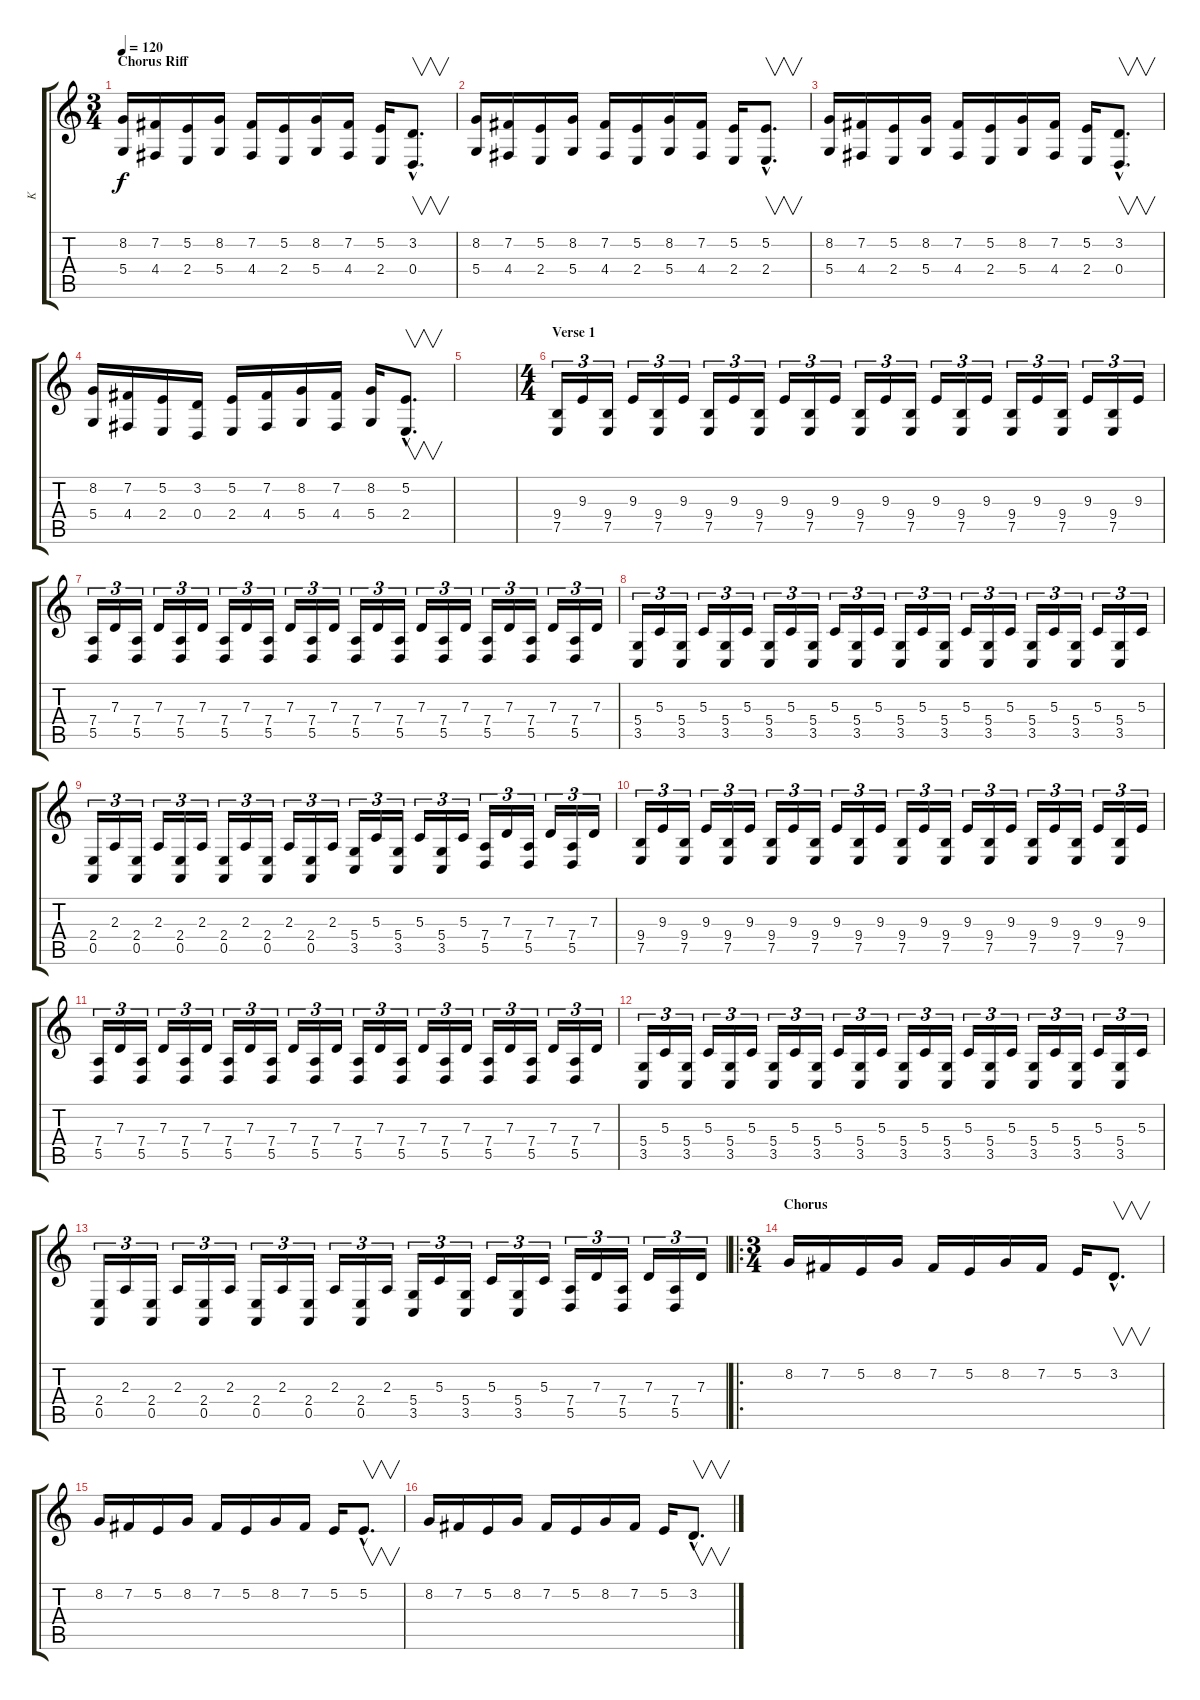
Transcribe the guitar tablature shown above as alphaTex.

\track ("K" "K") {instrument harpsichord}
\staff {score tabs}
\tuning (E4 B3 G3 D3 A2 E2) {hide}
\ts (3 4)
\section ("" "Chorus Riff")
\tempo 120
\clef g2
\ks c
(8.2 5.4).16{dy f} (7.2 4.4).16 (5.2 2.4).16 (8.2 5.4).16 (7.2 4.4).16 (5.2 2.4).16 (8.2 5.4).16 (7.2 4.4).16 (5.2 2.4).16 (3.2{hac} 0.4{hac}).8{v d} |
(8.2 5.4).16 (7.2 4.4).16 (5.2 2.4).16 (8.2 5.4).16 (7.2 4.4).16 (5.2 2.4).16 (8.2 5.4).16 (7.2 4.4).16 (5.2 2.4).16 (5.2{hac} 2.4{hac}).8{v d} |
(8.2 5.4).16 (7.2 4.4).16 (5.2 2.4).16 (8.2 5.4).16 (7.2 4.4).16 (5.2 2.4).16 (8.2 5.4).16 (7.2 4.4).16 (5.2 2.4).16 (3.2{hac} 0.4{hac}).8{v d} |
(8.2 5.4).16 (7.2 4.4).16 (5.2 2.4).16 (3.2 0.4).16 (5.2 2.4).16 (7.2 4.4).16 (8.2 5.4).16 (7.2 4.4).16 (8.2 5.4).16 (5.2{hac} 2.4{hac}).8{v d} |
|
\ts (4 4)
\section ("" "Verse 1")
(9.4 7.5).16{tu (3 2)} 9.3.16{tu (3 2)} (9.4 7.5).16{tu (3 2)} 9.3.16{tu (3 2)} (9.4 7.5).16{tu (3 2)} 9.3.16{tu (3 2)} (9.4 7.5).16{tu (3 2)} 9.3.16{tu (3 2)} (9.4 7.5).16{tu (3 2)} 9.3.16{tu (3 2)} (9.4 7.5).16{tu (3 2)} 9.3.16{tu (3 2)} (9.4 7.5).16{tu (3 2)} 9.3.16{tu (3 2)} (9.4 7.5).16{tu (3 2)} 9.3.16{tu (3 2)} (9.4 7.5).16{tu (3 2)} 9.3.16{tu (3 2)} (9.4 7.5).16{tu (3 2)} 9.3.16{tu (3 2)} (9.4 7.5).16{tu (3 2)} 9.3.16{tu (3 2)} (9.4 7.5).16{tu (3 2)} 9.3.16{tu (3 2)} |
(7.4 5.5).16{tu (3 2)} 7.3.16{tu (3 2)} (7.4 5.5).16{tu (3 2)} 7.3.16{tu (3 2)} (7.4 5.5).16{tu (3 2)} 7.3.16{tu (3 2)} (7.4 5.5).16{tu (3 2)} 7.3.16{tu (3 2)} (7.4 5.5).16{tu (3 2)} 7.3.16{tu (3 2)} (7.4 5.5).16{tu (3 2)} 7.3.16{tu (3 2)} (7.4 5.5).16{tu (3 2)} 7.3.16{tu (3 2)} (7.4 5.5).16{tu (3 2)} 7.3.16{tu (3 2)} (7.4 5.5).16{tu (3 2)} 7.3.16{tu (3 2)} (7.4 5.5).16{tu (3 2)} 7.3.16{tu (3 2)} (7.4 5.5).16{tu (3 2)} 7.3.16{tu (3 2)} (7.4 5.5).16{tu (3 2)} 7.3.16{tu (3 2)} |
(5.4 3.5).16{tu (3 2)} 5.3.16{tu (3 2)} (5.4 3.5).16{tu (3 2)} 5.3.16{tu (3 2)} (5.4 3.5).16{tu (3 2)} 5.3.16{tu (3 2)} (5.4 3.5).16{tu (3 2)} 5.3.16{tu (3 2)} (5.4 3.5).16{tu (3 2)} 5.3.16{tu (3 2)} (5.4 3.5).16{tu (3 2)} 5.3.16{tu (3 2)} (5.4 3.5).16{tu (3 2)} 5.3.16{tu (3 2)} (5.4 3.5).16{tu (3 2)} 5.3.16{tu (3 2)} (5.4 3.5).16{tu (3 2)} 5.3.16{tu (3 2)} (5.4 3.5).16{tu (3 2)} 5.3.16{tu (3 2)} (5.4 3.5).16{tu (3 2)} 5.3.16{tu (3 2)} (5.4 3.5).16{tu (3 2)} 5.3.16{tu (3 2)} |
(2.4 0.5).16{tu (3 2)} 2.3.16{tu (3 2)} (2.4 0.5).16{tu (3 2)} 2.3.16{tu (3 2)} (2.4 0.5).16{tu (3 2)} 2.3.16{tu (3 2)} (2.4 0.5).16{tu (3 2)} 2.3.16{tu (3 2)} (2.4 0.5).16{tu (3 2)} 2.3.16{tu (3 2)} (2.4 0.5).16{tu (3 2)} 2.3.16{tu (3 2)} (5.4 3.5).16{tu (3 2)} 5.3.16{tu (3 2)} (5.4 3.5).16{tu (3 2)} 5.3.16{tu (3 2)} (5.4 3.5).16{tu (3 2)} 5.3.16{tu (3 2)} (7.4 5.5).16{tu (3 2)} 7.3.16{tu (3 2)} (7.4 5.5).16{tu (3 2)} 7.3.16{tu (3 2)} (7.4 5.5).16{tu (3 2)} 7.3.16{tu (3 2)} |
(9.4 7.5).16{tu (3 2)} 9.3.16{tu (3 2)} (9.4 7.5).16{tu (3 2)} 9.3.16{tu (3 2)} (9.4 7.5).16{tu (3 2)} 9.3.16{tu (3 2)} (9.4 7.5).16{tu (3 2)} 9.3.16{tu (3 2)} (9.4 7.5).16{tu (3 2)} 9.3.16{tu (3 2)} (9.4 7.5).16{tu (3 2)} 9.3.16{tu (3 2)} (9.4 7.5).16{tu (3 2)} 9.3.16{tu (3 2)} (9.4 7.5).16{tu (3 2)} 9.3.16{tu (3 2)} (9.4 7.5).16{tu (3 2)} 9.3.16{tu (3 2)} (9.4 7.5).16{tu (3 2)} 9.3.16{tu (3 2)} (9.4 7.5).16{tu (3 2)} 9.3.16{tu (3 2)} (9.4 7.5).16{tu (3 2)} 9.3.16{tu (3 2)} |
(7.4 5.5).16{tu (3 2)} 7.3.16{tu (3 2)} (7.4 5.5).16{tu (3 2)} 7.3.16{tu (3 2)} (7.4 5.5).16{tu (3 2)} 7.3.16{tu (3 2)} (7.4 5.5).16{tu (3 2)} 7.3.16{tu (3 2)} (7.4 5.5).16{tu (3 2)} 7.3.16{tu (3 2)} (7.4 5.5).16{tu (3 2)} 7.3.16{tu (3 2)} (7.4 5.5).16{tu (3 2)} 7.3.16{tu (3 2)} (7.4 5.5).16{tu (3 2)} 7.3.16{tu (3 2)} (7.4 5.5).16{tu (3 2)} 7.3.16{tu (3 2)} (7.4 5.5).16{tu (3 2)} 7.3.16{tu (3 2)} (7.4 5.5).16{tu (3 2)} 7.3.16{tu (3 2)} (7.4 5.5).16{tu (3 2)} 7.3.16{tu (3 2)} |
(5.4 3.5).16{tu (3 2)} 5.3.16{tu (3 2)} (5.4 3.5).16{tu (3 2)} 5.3.16{tu (3 2)} (5.4 3.5).16{tu (3 2)} 5.3.16{tu (3 2)} (5.4 3.5).16{tu (3 2)} 5.3.16{tu (3 2)} (5.4 3.5).16{tu (3 2)} 5.3.16{tu (3 2)} (5.4 3.5).16{tu (3 2)} 5.3.16{tu (3 2)} (5.4 3.5).16{tu (3 2)} 5.3.16{tu (3 2)} (5.4 3.5).16{tu (3 2)} 5.3.16{tu (3 2)} (5.4 3.5).16{tu (3 2)} 5.3.16{tu (3 2)} (5.4 3.5).16{tu (3 2)} 5.3.16{tu (3 2)} (5.4 3.5).16{tu (3 2)} 5.3.16{tu (3 2)} (5.4 3.5).16{tu (3 2)} 5.3.16{tu (3 2)} |
(2.4 0.5).16{tu (3 2)} 2.3.16{tu (3 2)} (2.4 0.5).16{tu (3 2)} 2.3.16{tu (3 2)} (2.4 0.5).16{tu (3 2)} 2.3.16{tu (3 2)} (2.4 0.5).16{tu (3 2)} 2.3.16{tu (3 2)} (2.4 0.5).16{tu (3 2)} 2.3.16{tu (3 2)} (2.4 0.5).16{tu (3 2)} 2.3.16{tu (3 2)} (5.4 3.5).16{tu (3 2)} 5.3.16{tu (3 2)} (5.4 3.5).16{tu (3 2)} 5.3.16{tu (3 2)} (5.4 3.5).16{tu (3 2)} 5.3.16{tu (3 2)} (7.4 5.5).16{tu (3 2)} 7.3.16{tu (3 2)} (7.4 5.5).16{tu (3 2)} 7.3.16{tu (3 2)} (7.4 5.5).16{tu (3 2)} 7.3.16{tu (3 2)} |
\ro
\ts (3 4)
\section ("" "Chorus")
8.2.16 7.2.16 5.2.16 8.2.16 7.2.16 5.2.16 8.2.16 7.2.16 5.2.16 3.2{hac}.8{v d} |
8.2.16 7.2.16 5.2.16 8.2.16 7.2.16 5.2.16 8.2.16 7.2.16 5.2.16 5.2{hac}.8{v d} |
8.2.16 7.2.16 5.2.16 8.2.16 7.2.16 5.2.16 8.2.16 7.2.16 5.2.16 3.2{hac}.8{v d}
